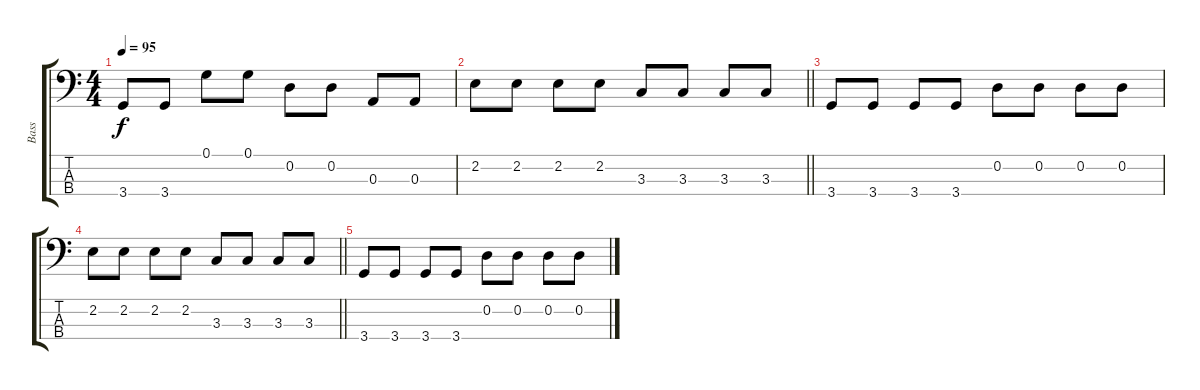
\track ("Bass" "Bass") {instrument electricbassfinger}
\staff {score tabs}
\tuning (G2 D2 A1 E1) {hide}
\ts (4 4)
\tempo 95
\clef f4
\ks c
3.4.8{dy f} 3.4.8 0.1.8 0.1.8 0.2.8 0.2.8 0.3.8 0.3.8 |
\barLineRight lightlight
2.2.8 2.2.8 2.2.8 2.2.8 3.3.8 3.3.8 3.3.8 3.3.8 |
3.4.8 3.4.8 3.4.8 3.4.8 0.2.8 0.2.8 0.2.8 0.2.8 |
\barLineRight lightlight
2.2.8 2.2.8 2.2.8 2.2.8 3.3.8 3.3.8 3.3.8 3.3.8 |
3.4.8 3.4.8 3.4.8 3.4.8 0.2.8 0.2.8 0.2.8 0.2.8
